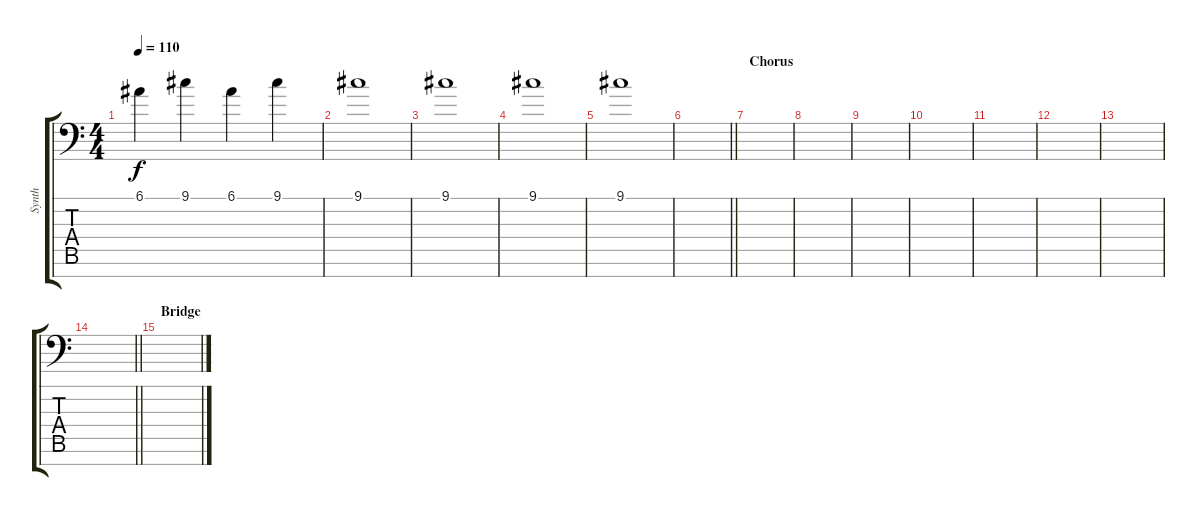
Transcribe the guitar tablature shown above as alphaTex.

\track ("Synth" "Synth") {instrument fx5brightness}
\staff {score tabs}
\tuning (E4 B3 G3 D3 A2 E2 C-1) {hide}
\ts (4 4)
\tempo 110
\clef f4
\ks c
6.1.4{dy f} 9.1.4{volume 13 instrument vibraphone} 6.1.4 9.1.4 |
9.1.1 |
9.1.1 |
9.1.1 |
9.1.1 |
\barLineRight lightlight
|
\section ("" "Chorus")
|
|
|
|
|
|
|
\barLineRight lightlight
|
\section ("" "Bridge")
